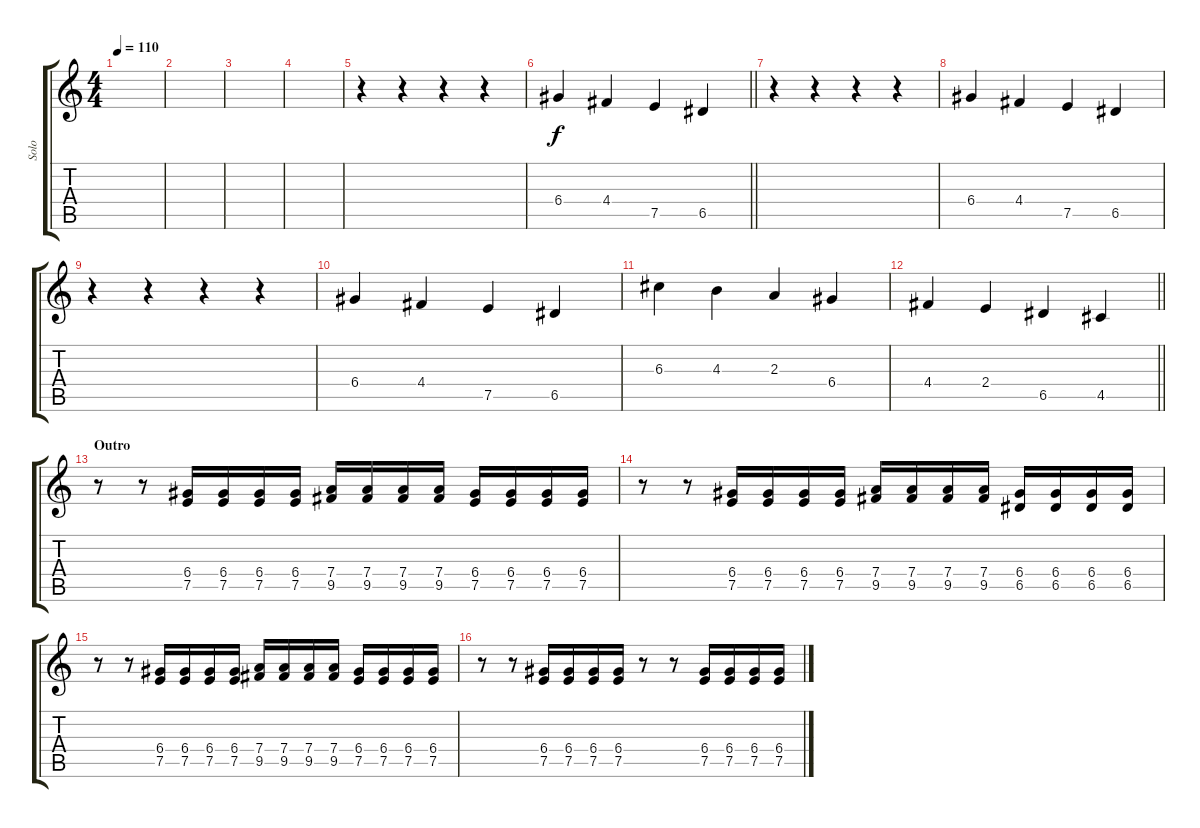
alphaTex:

\track ("Solo" "Solo") {instrument distortionguitar}
\staff {score tabs}
\tuning (E4 B3 G3 D3 A2 E2) {hide}
\ts (4 4)
\tempo 110
\clef g2
\ks c
|
|
|
|
r.4 r.4 r.4 r.4 |
\barLineRight lightlight
6.4.4 4.4.4 7.5.4 6.5.4 |
r.4 r.4 r.4 r.4 |
6.4.4 4.4.4 7.5.4 6.5.4 |
r.4 r.4 r.4 r.4 |
6.4.4 4.4.4 7.5.4 6.5.4 |
6.3.4 4.3.4 2.3.4 6.4.4 |
\barLineRight lightlight
4.4.4 2.4.4 6.5.4 4.5.4 |
\section ("" "Outro")
r.8 r.8 (6.4 7.5).16 (6.4 7.5).16 (6.4 7.5).16 (6.4 7.5).16 (7.4 9.5).16 (7.4 9.5).16 (7.4 9.5).16 (7.4 9.5).16 (6.4 7.5).16 (6.4 7.5).16 (6.4 7.5).16 (6.4 7.5).16 |
r.8 r.8 (6.4 7.5).16 (6.4 7.5).16 (6.4 7.5).16 (6.4 7.5).16 (7.4 9.5).16 (7.4 9.5).16 (7.4 9.5).16 (7.4 9.5).16 (6.4 6.5).16 (6.4 6.5).16 (6.4 6.5).16 (6.4 6.5).16 |
r.8 r.8 (6.4 7.5).16 (6.4 7.5).16 (6.4 7.5).16 (6.4 7.5).16 (7.4 9.5).16 (7.4 9.5).16 (7.4 9.5).16 (7.4 9.5).16 (6.4 7.5).16 (6.4 7.5).16 (6.4 7.5).16 (6.4 7.5).16 |
r.8 r.8 (6.4 7.5).16 (6.4 7.5).16 (6.4 7.5).16 (6.4 7.5).16 r.8 r.8 (6.4 7.5).16 (6.4 7.5).16 (6.4 7.5).16 (6.4 7.5).16
